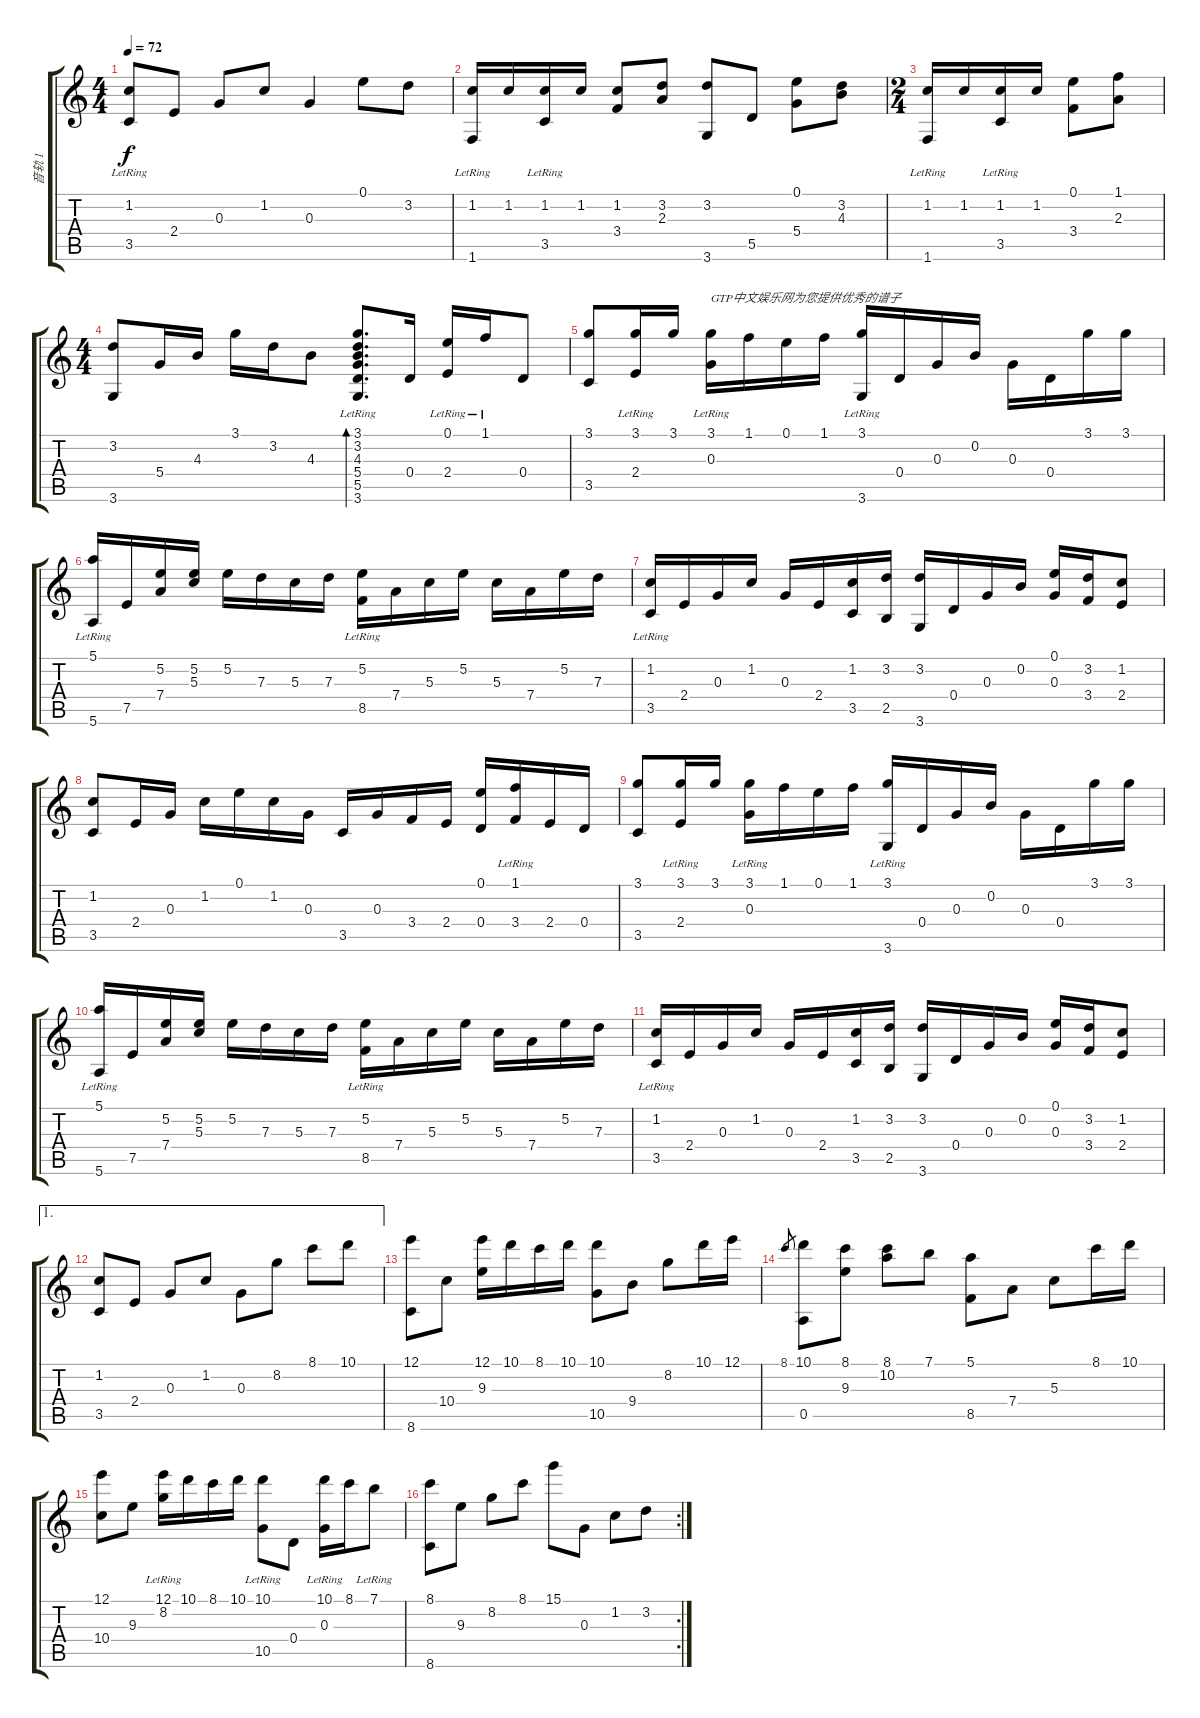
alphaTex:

\track ("音轨 1" "音轨 1") {instrument acousticguitarsteel}
\staff {score tabs}
\tuning (E4 B3 G3 D3 A2 E2) {hide}
\ts (4 4)
\tempo 72
\clef g2
\ks c
(1.2 3.5{lr}).8{dy f} 2.4.8 0.3.8 1.2.8 0.3.4 0.1.8 3.2.8 |
(1.2 1.6{lr}).16 1.2.16 (1.2 3.5{lr}).16 1.2.16 (1.2 3.4).8 (3.2 2.3).8 (3.2 3.6).8 5.5.8 (0.1 5.4).8 (3.2 4.3).8 |
\ts (2 4)
(1.2 1.6{lr}).16 1.2.16 (1.2 3.5{lr}).16 1.2.16 (0.1 3.4).8 (1.1 2.3).8 |
\ts (4 4)
(3.2 3.6).8 5.4.16 4.3.16 3.1.16 3.2.16 4.3.8 (3.1{lr} 3.2 4.3 5.4 5.5 3.6).8{d bd 120} 0.4.16 (0.1 2.4{lr}).16 1.1{lr}.16 0.4.8 |
(3.1 3.5).8 (3.1 2.4{lr}).16 3.1.16 (3.1 0.3{lr}).16{txt "GTP中文娱乐网为您提供优秀的谱子"} 1.1.16 0.1.16 1.1.16 (3.1{lr} 3.6{lr}).16 0.4.16 0.3.16 0.2.16 0.3.16 0.4.16 3.1.16 3.1.16 |
(5.1{lr} 5.6{lr}).16 7.5.16 (5.2 7.4).16 (5.2 5.3).16 5.2.16 7.3.16 5.3.16 7.3.16 (5.2{lr} 8.5{lr}).16 7.4.16 5.3.16 5.2.16 5.3.16 7.4.16 5.2.16 7.3.16 |
(1.2{lr} 3.5{lr}).16 2.4.16 0.3.16 1.2.16 0.3.16 2.4.16 (1.2 3.5).16 (3.2 2.5).16 (3.2 3.6).16 0.4.16 0.3.16 0.2.16 (0.1 0.3).16 (3.2 3.4).16 (1.2 2.4).8 |
(1.2 3.5).8 2.4.16 0.3.16 1.2.16 0.1.16 1.2.16 0.3.16 3.5.16 0.3.16 3.4.16 2.4.16 (0.1 0.4).16 (1.1{lr} 3.4).16 2.4.16 0.4.16 |
(3.1 3.5).8 (3.1 2.4{lr}).16 3.1.16 (3.1 0.3{lr}).16 1.1.16 0.1.16 1.1.16 (3.1{lr} 3.6{lr}).16 0.4.16 0.3.16 0.2.16 0.3.16 0.4.16 3.1.16 3.1.16 |
(5.1{lr} 5.6{lr}).16 7.5.16 (5.2 7.4).16 (5.2 5.3).16 5.2.16 7.3.16 5.3.16 7.3.16 (5.2{lr} 8.5{lr}).16 7.4.16 5.3.16 5.2.16 5.3.16 7.4.16 5.2.16 7.3.16 |
(1.2{lr} 3.5{lr}).16 2.4.16 0.3.16 1.2.16 0.3.16 2.4.16 (1.2 3.5).16 (3.2 2.5).16 (3.2 3.6).16 0.4.16 0.3.16 0.2.16 (0.1 0.3).16 (3.2 3.4).16 (1.2 2.4).8 |
\ae 1
(1.2 3.5).8 2.4.8 0.3.8 1.2.8 0.3.8 8.2.8 8.1.8 10.1.8 |
(12.1 8.6).8 10.4.8 (12.1 9.3).16 10.1.16 8.1.16 10.1.16 (10.1 10.5).8 9.4.8 8.2.8 10.1.16 12.1.16 |
8.1.8{gr} (10.1 0.5).8 (8.1 9.3).8 (8.1 10.2).8 7.1.8 (5.1 8.5).8 7.4.8 5.3.8 8.1.16 10.1.16 |
(12.1 10.4).8 9.3.8 (12.1 8.2{lr}).16 10.1.16 8.1.16 10.1.16 (10.1 10.5{lr}).8 0.4.8 (10.1 0.3{lr}).16 8.1.16 7.1{lr}.8 |
\rc 2
(8.1 8.6).8 9.3.8 8.2.8 8.1.8 15.1.8 0.3.8 1.2.8 3.2.8
